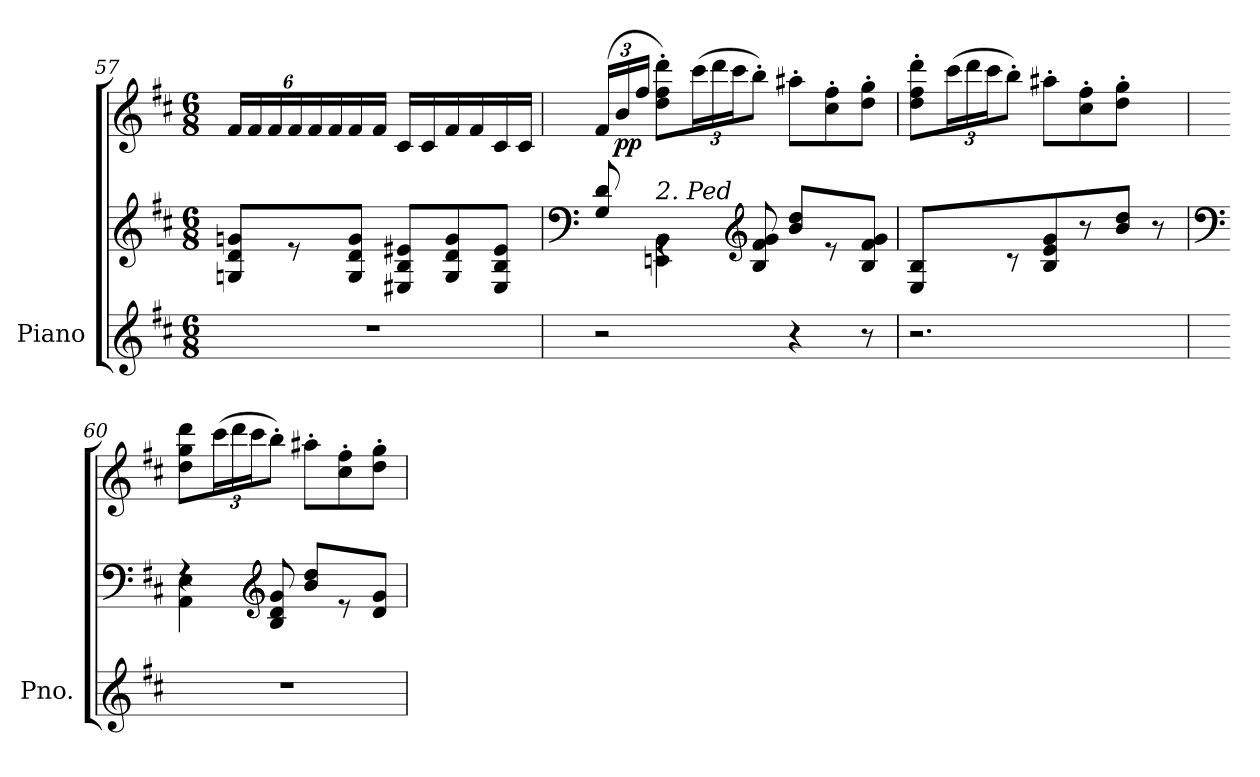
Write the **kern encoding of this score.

**kern	**kern	**kern	**dynam
*part1	*part1	*part1	*part1
*staff3	*staff2	*staff1	*staff1/2/3
*I"Piano	*	*	*
*I'Pno.	*	*	*
*clefG2	*clefG2	*clefG2	*
*k[f#c#]	*k[f#c#]	*k[f#c#]	*
*M6/8	*M6/8	*M6/8	*
*	*	*Xbrackettup	*
=57	=57	=57	=57
2.r	8Gn/ 8d/ 8gn/L	24f#/LL	.
.	.	24f#/	.
.	.	24f#/	.
.	8r	24f#/	.
.	.	24f#/	.
.	.	24f#/	.
.	8G/ 8d/ 8g/J	16f#/	.
.	.	16f#/JJ	.
.	8E#X/ 8B/ 8e#X/L	16c#/LL	.
.	.	16c#/	.
.	8G/ 8d/ 8g/	16f#/	.
.	.	16f#/	.
.	8E#/ 8B/ 8e#/J	16c#/	.
.	.	16c#/JJ	.
!!LO:LB:g=z
=58	=58	=58	=58
*	*clefF4	*	*
*	*^	*	*
2r	8G/ 8d/	8ryy	(24f#/LL	.
!	!	!	!	!LO:DY:b
.	.	.	24b/	pp
.	.	.	24ff#/JJ	.
!	!LO:TX:a:i:t=2. Ped	!	!	!
.	4EEn\ 4BB\	4rGG	8dd\' 8ff#\' 8ddd\'L)	.
.	.	.	(24ccc#\L	.
.	.	.	24ddd\	.
.	.	.	24ccc#\J	.
*	*clefG2	*	*	*
.	8B/ 8f#/ 8g/	4.ryy	8bb'\J)	.
4r	8b/ 8dd/L	.	8aa#X'\L	.
.	8re	.	8cc#\' 8ff#\'	.
8r	8B/ 8f#/ 8g/J	8ryy	8dd\' 8gg\'J	.
*	*v	*v	*	*
=59	=59	=59	=59
2.r	8E/ 8B/L	8dd\' 8ff#\' 8ddd\'L	.
.	8ryy	(24ccc#\L	.
.	.	24ddd\	.
.	.	24ccc#\J	.
.	8r	8bb'\J)	.
.	8B/ 8e/ 8g/	8aa#X'\L	.
.	8r	8cc#\' 8ff#\'	.
.	8b/ 8dd/J	8dd\' 8gg\'J	.
8ryy	8r	8ryy	.
=60	=60	=60	=60
*	*clefF4	*	*
*	*^	*	*
2.r	4rF	4AA\ 4E\	8dd\ 8gg\ 8ddd\L	.
.	.	.	(24ccc#\L	.
.	.	.	24ddd\	.
.	.	.	24ccc#\J	.
*	*clefG2	*	*	*
.	8B/ 8d/ 8g/	2ryy	8bb'\J)	.
.	8b/ 8dd/L	.	8aa#X'\L	.
.	8re	.	8cc#\' 8ff#\'	.
.	8d/ 8g/J	.	8dd\' 8gg\'J	.
*	*v	*v	*	*
=	=	=	=
*-	*-	*-	*-
